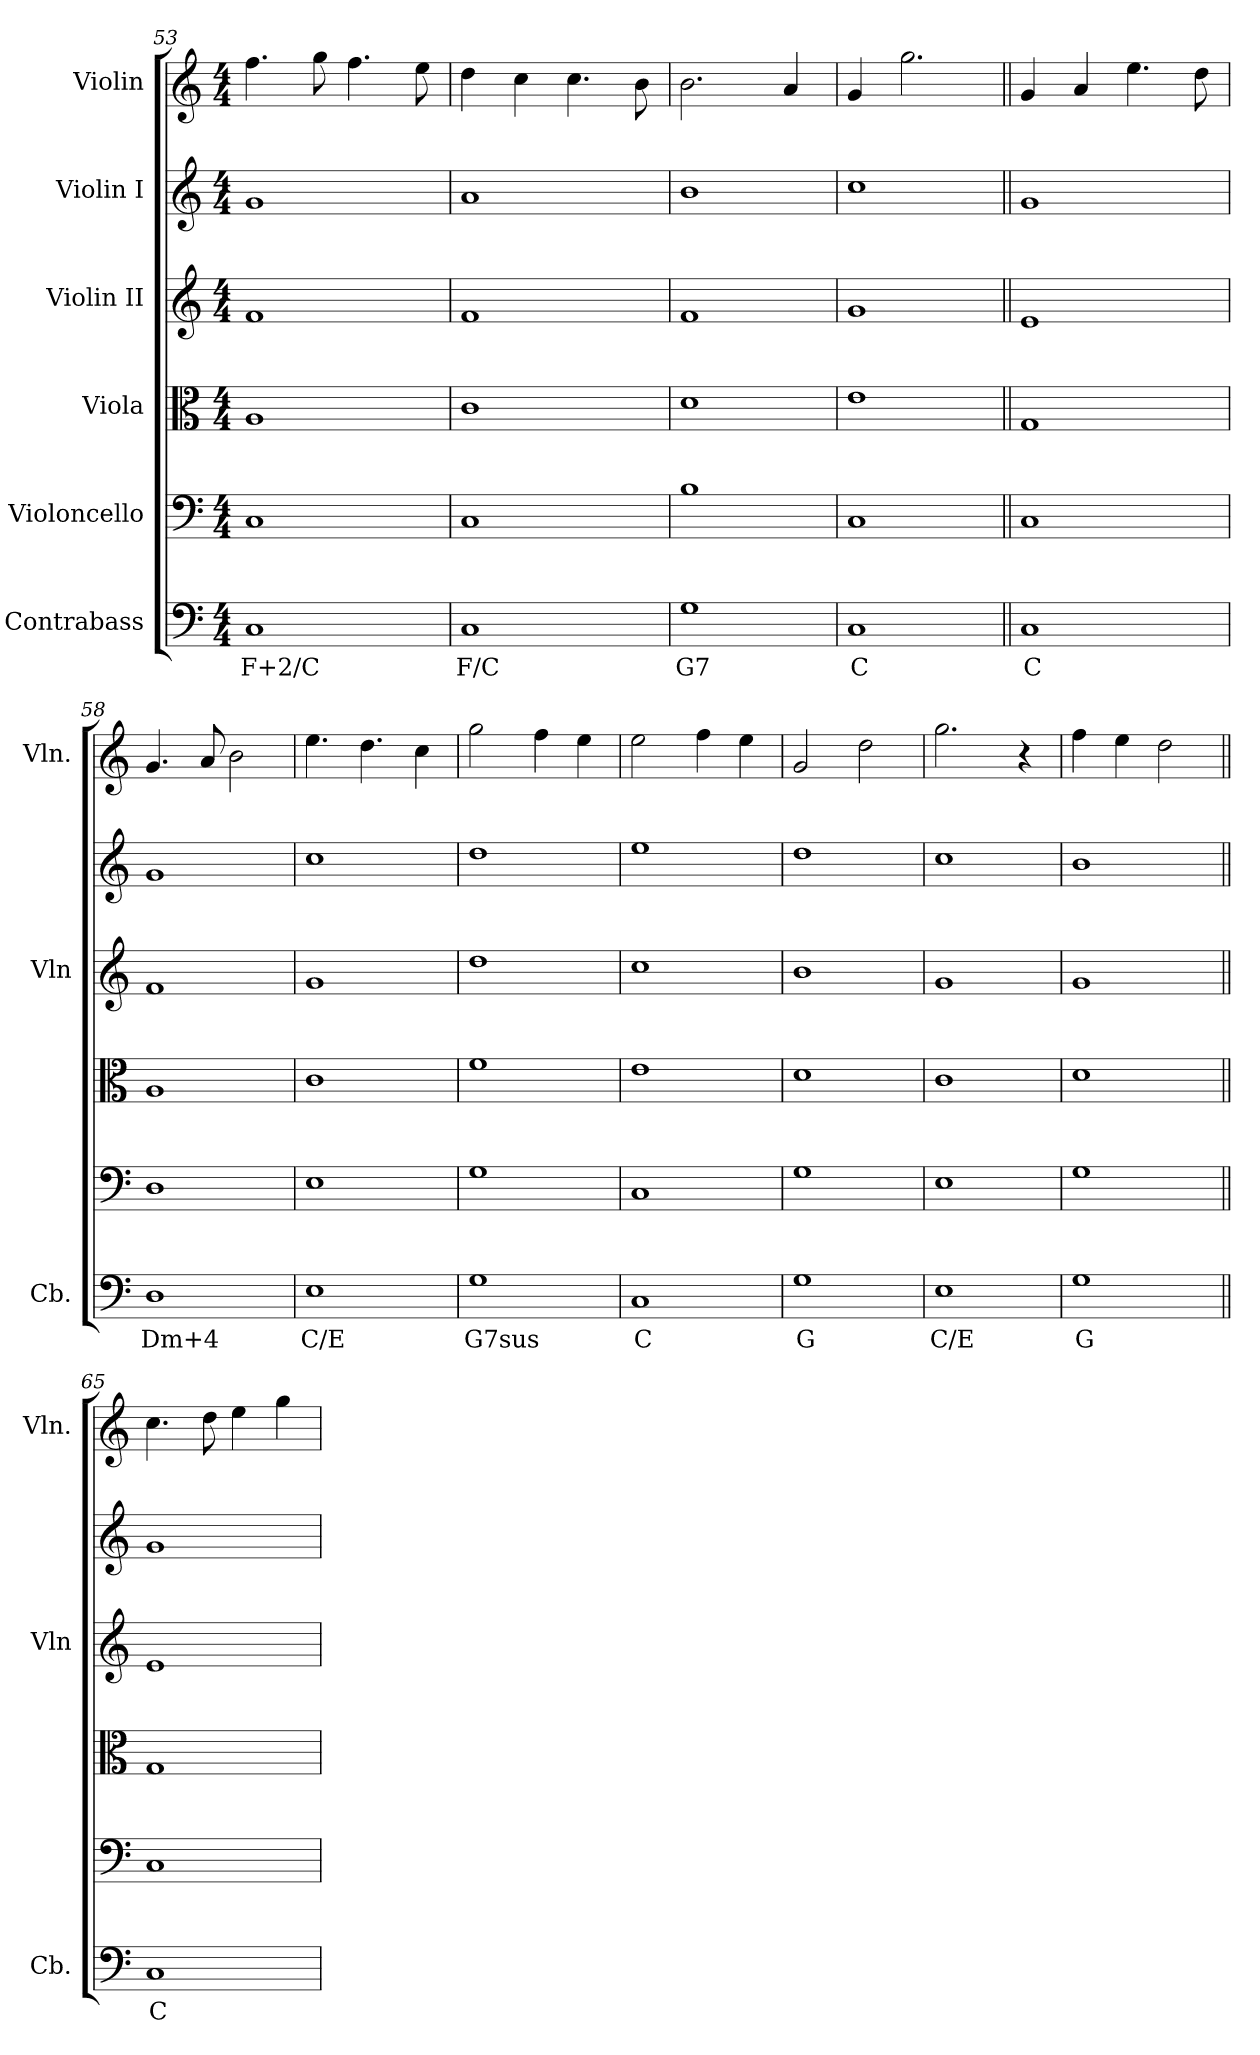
**kern	**text	**kern	**kern	**kern	**kern	**kern
*part6	*part6	*part5	*part4	*part3	*part2	*part1
*staff6	*staff6	*staff5	*staff4	*staff3	*staff2	*staff1
*I"Contrabass	*	*I"Violoncello	*I"Viola	*I"Violin II	*I"Violin I	*I"Violin
*I'Cb.	*	*	*	*I'Vln	*	*I'Vln.
*clefF4	*	*clefF4	*clefC3	*clefG2	*clefG2	*clefG2
*ITrd7c12	*	*	*	*	*	*
*k[]	*	*k[]	*k[]	*k[]	*k[]	*k[]
*M4/4	*	*M4/4	*M4/4	*M4/4	*M4/4	*M4/4
=53	=53	=53	=53	=53	=53	=53
1CC	F+2/C	1C	1A	1f	1g	4.ff\
.	.	.	.	.	.	8gg\
.	.	.	.	.	.	4.ff\
.	.	.	.	.	.	8ee\
=54	=54	=54	=54	=54	=54	=54
1CC	F/C	1C	1c	1f	1a	4dd\
.	.	.	.	.	.	4cc\
.	.	.	.	.	.	4.cc\
.	.	.	.	.	.	8b\
=55	=55	=55	=55	=55	=55	=55
1GG	G7	1B	1d	1f	1b	2.b\
.	.	.	.	.	.	4a/
=56	=56	=56	=56	=56	=56	=56
1CC	C	1C	1e	1g	1cc	4g/
.	.	.	.	.	.	2.gg\
=57||	=57||	=57||	=57||	=57||	=57||	=57||
1CC	C	1C	1G	1e	1g	4g/
.	.	.	.	.	.	4a/
.	.	.	.	.	.	4.ee\
.	.	.	.	.	.	8dd\
!!LO:LB:g=z
=58	=58	=58	=58	=58	=58	=58
1DD	Dm+4	1D	1A	1f	1g	4.g/
.	.	.	.	.	.	8a/
.	.	.	.	.	.	2b\
=59	=59	=59	=59	=59	=59	=59
1EE	C/E	1E	1c	1g	1cc	4.ee\
.	.	.	.	.	.	4.dd\
.	.	.	.	.	.	4cc\
=60	=60	=60	=60	=60	=60	=60
1GG	G7sus	1G	1f	1dd	1dd	2gg\
.	.	.	.	.	.	4ff\
.	.	.	.	.	.	4ee\
=61	=61	=61	=61	=61	=61	=61
1CC	C	1C	1e	1cc	1ee	2ee\
.	.	.	.	.	.	4ff\
.	.	.	.	.	.	4ee\
=62	=62	=62	=62	=62	=62	=62
1GG	G	1G	1d	1b	1dd	2g/
.	.	.	.	.	.	2dd\
=63	=63	=63	=63	=63	=63	=63
1EE	C/E	1E	1c	1g	1cc	2.gg\
.	.	.	.	.	.	4r
=64	=64	=64	=64	=64	=64	=64
1GG	G	1G	1d	1g	1b	4ff\
.	.	.	.	.	.	4ee\
.	.	.	.	.	.	2dd\
=65||	=65||	=65||	=65||	=65||	=65||	=65||
1CC	C	1C	1G	1e	1g	4.cc\
.	.	.	.	.	.	8dd\
.	.	.	.	.	.	4ee\
.	.	.	.	.	.	4gg\
=	=	=	=	=	=	=
*-	*-	*-	*-	*-	*-	*-
